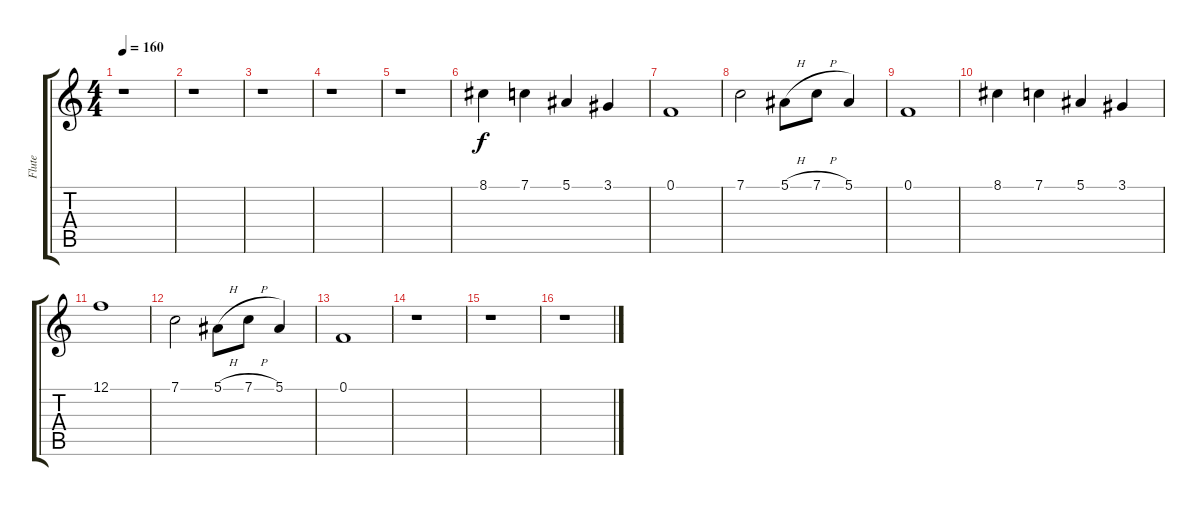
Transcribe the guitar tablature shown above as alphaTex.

\track ("Flute" "Flute") {instrument flute}
\staff {score tabs}
\tuning (F4 C4 Ab3 Eb3 Bb2 F2) {hide}
\ts (4 4)
\tempo 160
\clef g2
\ks c
r.1{dy f} |
r.1 |
r.1 |
r.1 |
r.1 |
8.1.4 7.1.4 5.1.4 3.1.4 |
0.1.1 |
7.1.2 5.1{h}.8 7.1{h}.8 5.1.4 |
0.1.1 |
8.1.4 7.1.4 5.1.4 3.1.4 |
12.1.1 |
7.1.2 5.1{h}.8 7.1{h}.8 5.1.4 |
0.1.1 |
r.1 |
r.1 |
r.1
